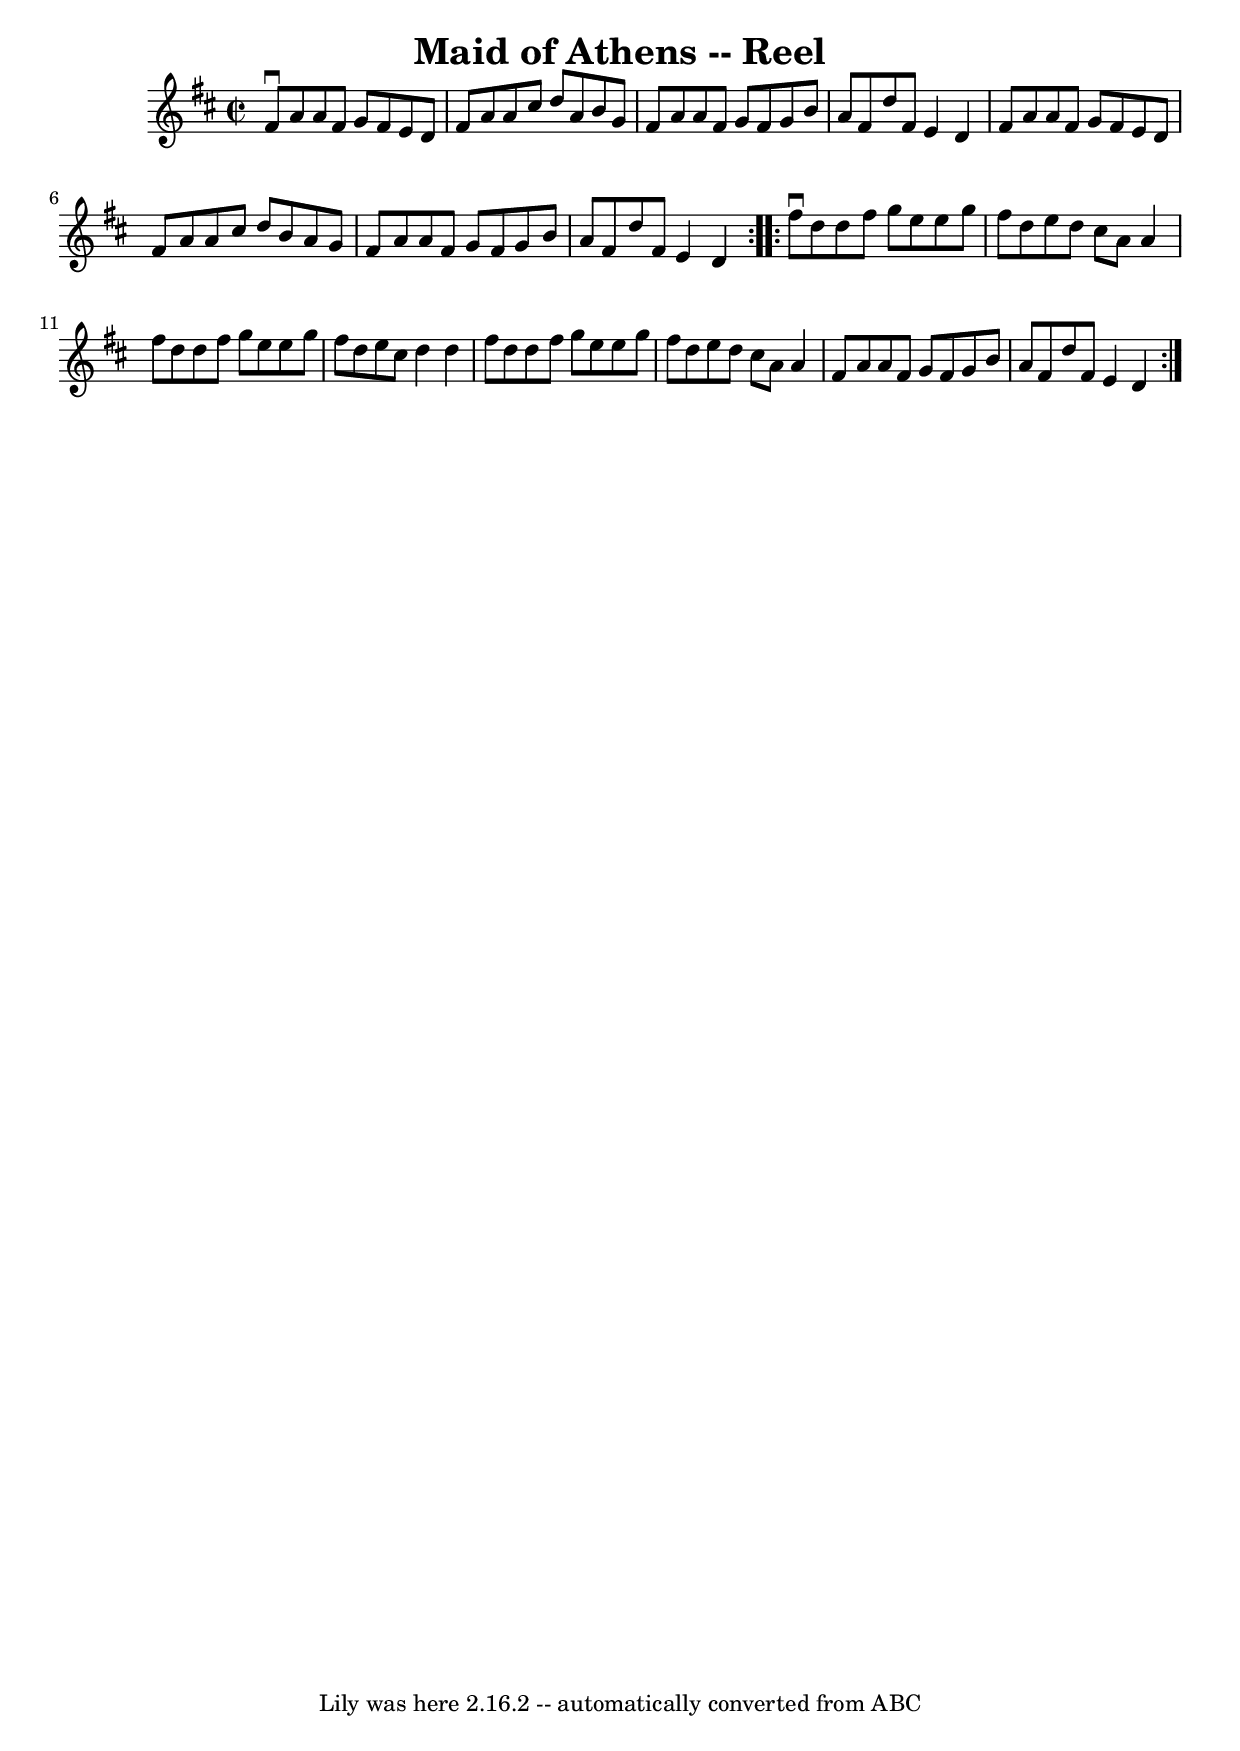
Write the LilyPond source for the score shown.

\version "2.16.2"
\include "Mammoth.ily"
\header {
  %% book = "Ryan's Mammoth Collection"
  crossRefNumber = "1"
  footnotes = "\\\\159"
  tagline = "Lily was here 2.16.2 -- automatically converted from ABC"
  title = "Maid of Athens -- Reel"

}
voicedefault =  {



  \repeat volta 2 {

    \override Staff.TimeSignature #'style = #'C
    \time 2/2 
    \key d \major fis'8^\downbow a'8 a'8 fis'8 g'8    
    fis'8 e'8 d'8    |
    fis'8 a'8 a'8 cis''8 d''8 a'8  
    b'8 g'8    |
    fis'8 a'8 a'8 fis'8 g'8 fis'8 g'8  
    b'8    |
    a'8 fis'8 d''8 fis'8 e'4 d'4    |
    
    fis'8 a'8 a'8 fis'8 g'8 fis'8 e'8 d'8    |
    fis'8  
    a'8 a'8 cis''8 d''8 b'8 a'8 g'8    |
    fis'8 a'8  
    a'8 fis'8 g'8 fis'8 g'8 b'8    |
    a'8 fis'8 d''8 
    fis'8 e'4 d'4    
  } 
  \repeat volta 2 {
    fis''8^\downbow d''8    
    d''8 fis''8 g''8 e''8 e''8 g''8    |
    fis''8 d''8    
    e''8 d''8 cis''8 a'8 a'4    |
    fis''8 d''8 d''8    
    fis''8 g''8 e''8 e''8 g''8    |
    fis''8 d''8 e''8    
    cis''8 d''4 d''4    |
    fis''8 d''8 d''8 fis''8 g''8 
    e''8 e''8 g''8    |
    fis''8 d''8 e''8 d''8 cis''8  
    a'8 a'4    |
    fis'8 a'8 a'8 fis'8 g'8 fis'8 g'8  
    b'8    |
    a'8 fis'8 d''8 fis'8 e'4 d'4    
  }   

}

\score{
  <<

    \context Staff="default"
    {
      \voicedefault 
      
    }

  >>
  \layout {
    
  }
  \midi {
  }

}
